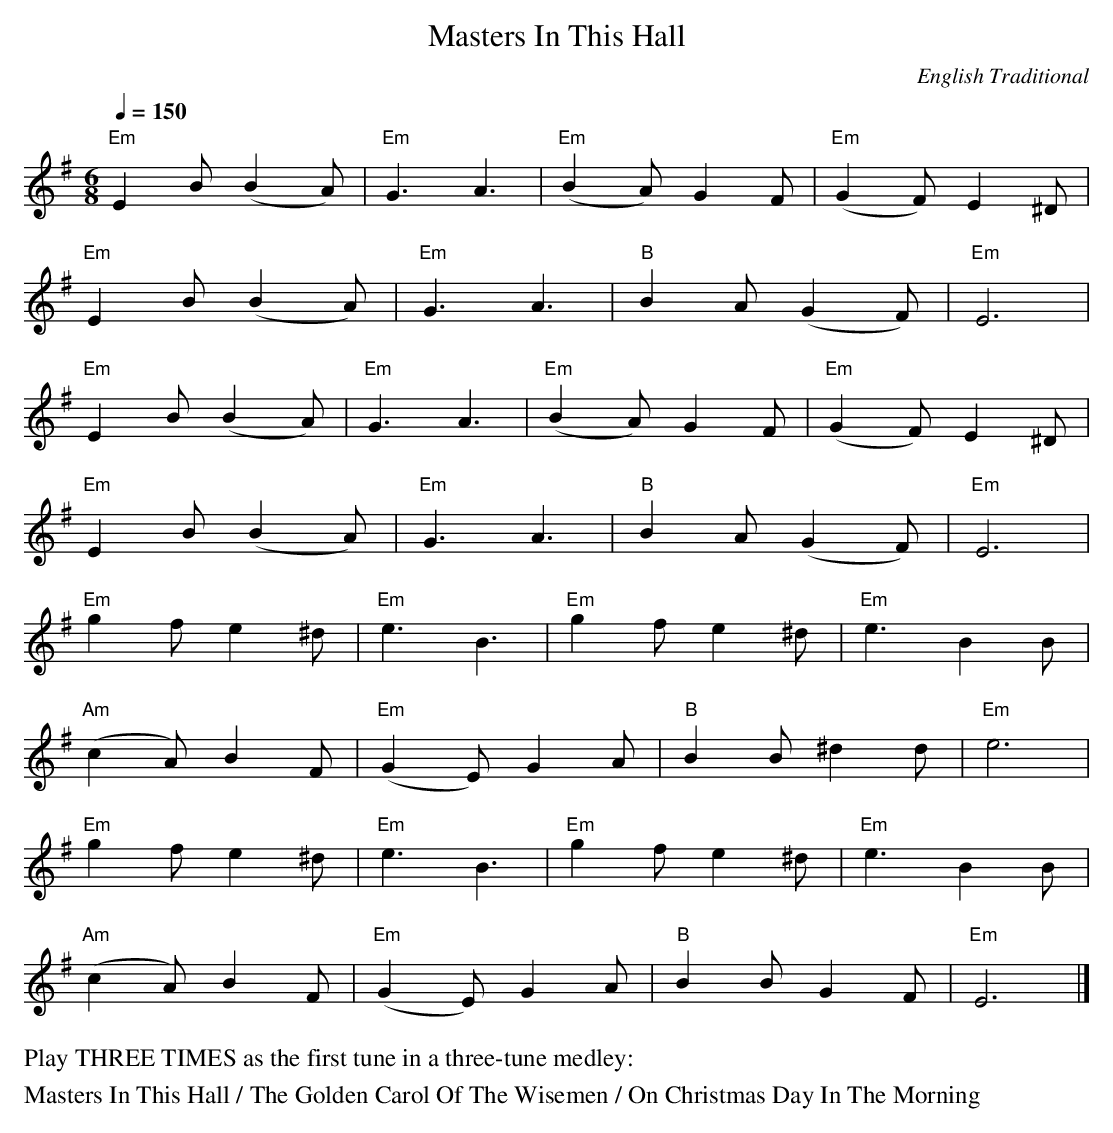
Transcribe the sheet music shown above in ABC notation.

X:1
T: Masters In This Hall
C: English Traditional
M: 6/8
Q: 1/4 = 150
L: 1/4
K: E minor treble
 "Em" E B/ (B A/) | "Em" G3/2 A3/2   | "Em" (B A/) G F/ | "Em" (G F/) E ^D/ |
 "Em" E B/ (B A/) | "Em" G3/2 A3/2   | "B" B A/ (G F/)  | "Em" E3           |
 "Em" E B/ (B A/) | "Em" G3/2 A3/2   | "Em" (B A/) G F/ | "Em" (G F/) E ^D/ |
 "Em" E B/ (B A/) | "Em" G3/2 A3/2   | "B" B A/ (G F/)  | "Em" E3           |
 "Em" g f/ e ^d/  | "Em" e3/2 B3/2   | "Em" g f/ e ^d/  | "Em" e3/2 B B/    |
 "Am" (c A/) B F/ | "Em" (G E/) G A/ | "B" B B/ ^d d/   | "Em" e3           |
 "Em" g f/ e ^d/  | "Em" e3/2 B3/2   | "Em" g f/ e ^d/  | "Em" e3/2 B B/    |
 "Am" (c A/) B F/ | "Em" (G E/) G A/ | "B" B B/ G F/    | "Em" E3           |]
